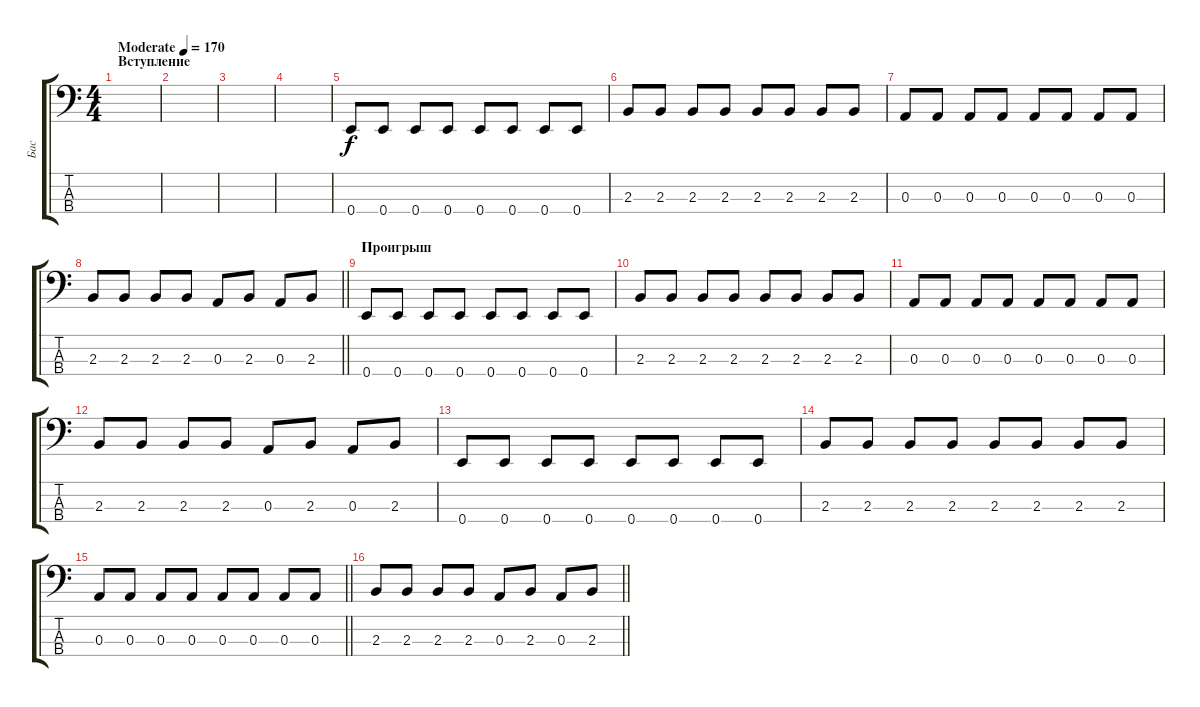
\track ("Бас" "Бас") {instrument electricbasspick}
\staff {score tabs}
\tuning (G2 D2 A1 E1) {hide}
\ts (4 4)
\section ("" "Вступление")
\tempo (170 "Moderate")
\clef f4
\ks c
|
|
|
|
0.4.8 0.4.8 0.4.8 0.4.8 0.4.8 0.4.8 0.4.8 0.4.8 |
2.3.8 2.3.8 2.3.8 2.3.8 2.3.8 2.3.8 2.3.8 2.3.8 |
0.3.8 0.3.8 0.3.8 0.3.8 0.3.8 0.3.8 0.3.8 0.3.8 |
\barLineRight lightlight
2.3.8 2.3.8 2.3.8 2.3.8 0.3.8 2.3.8 0.3.8 2.3.8 |
\section ("" "Проигрыш")
0.4.8 0.4.8 0.4.8 0.4.8 0.4.8 0.4.8 0.4.8 0.4.8 |
2.3.8 2.3.8 2.3.8 2.3.8 2.3.8 2.3.8 2.3.8 2.3.8 |
0.3.8 0.3.8 0.3.8 0.3.8 0.3.8 0.3.8 0.3.8 0.3.8 |
2.3.8 2.3.8 2.3.8 2.3.8 0.3.8 2.3.8 0.3.8 2.3.8 |
0.4.8 0.4.8 0.4.8 0.4.8 0.4.8 0.4.8 0.4.8 0.4.8 |
2.3.8 2.3.8 2.3.8 2.3.8 2.3.8 2.3.8 2.3.8 2.3.8 |
\barLineRight lightlight
0.3.8 0.3.8 0.3.8 0.3.8 0.3.8 0.3.8 0.3.8 0.3.8 |
\barLineRight lightlight
2.3.8 2.3.8 2.3.8 2.3.8 0.3.8 2.3.8 0.3.8 2.3.8
